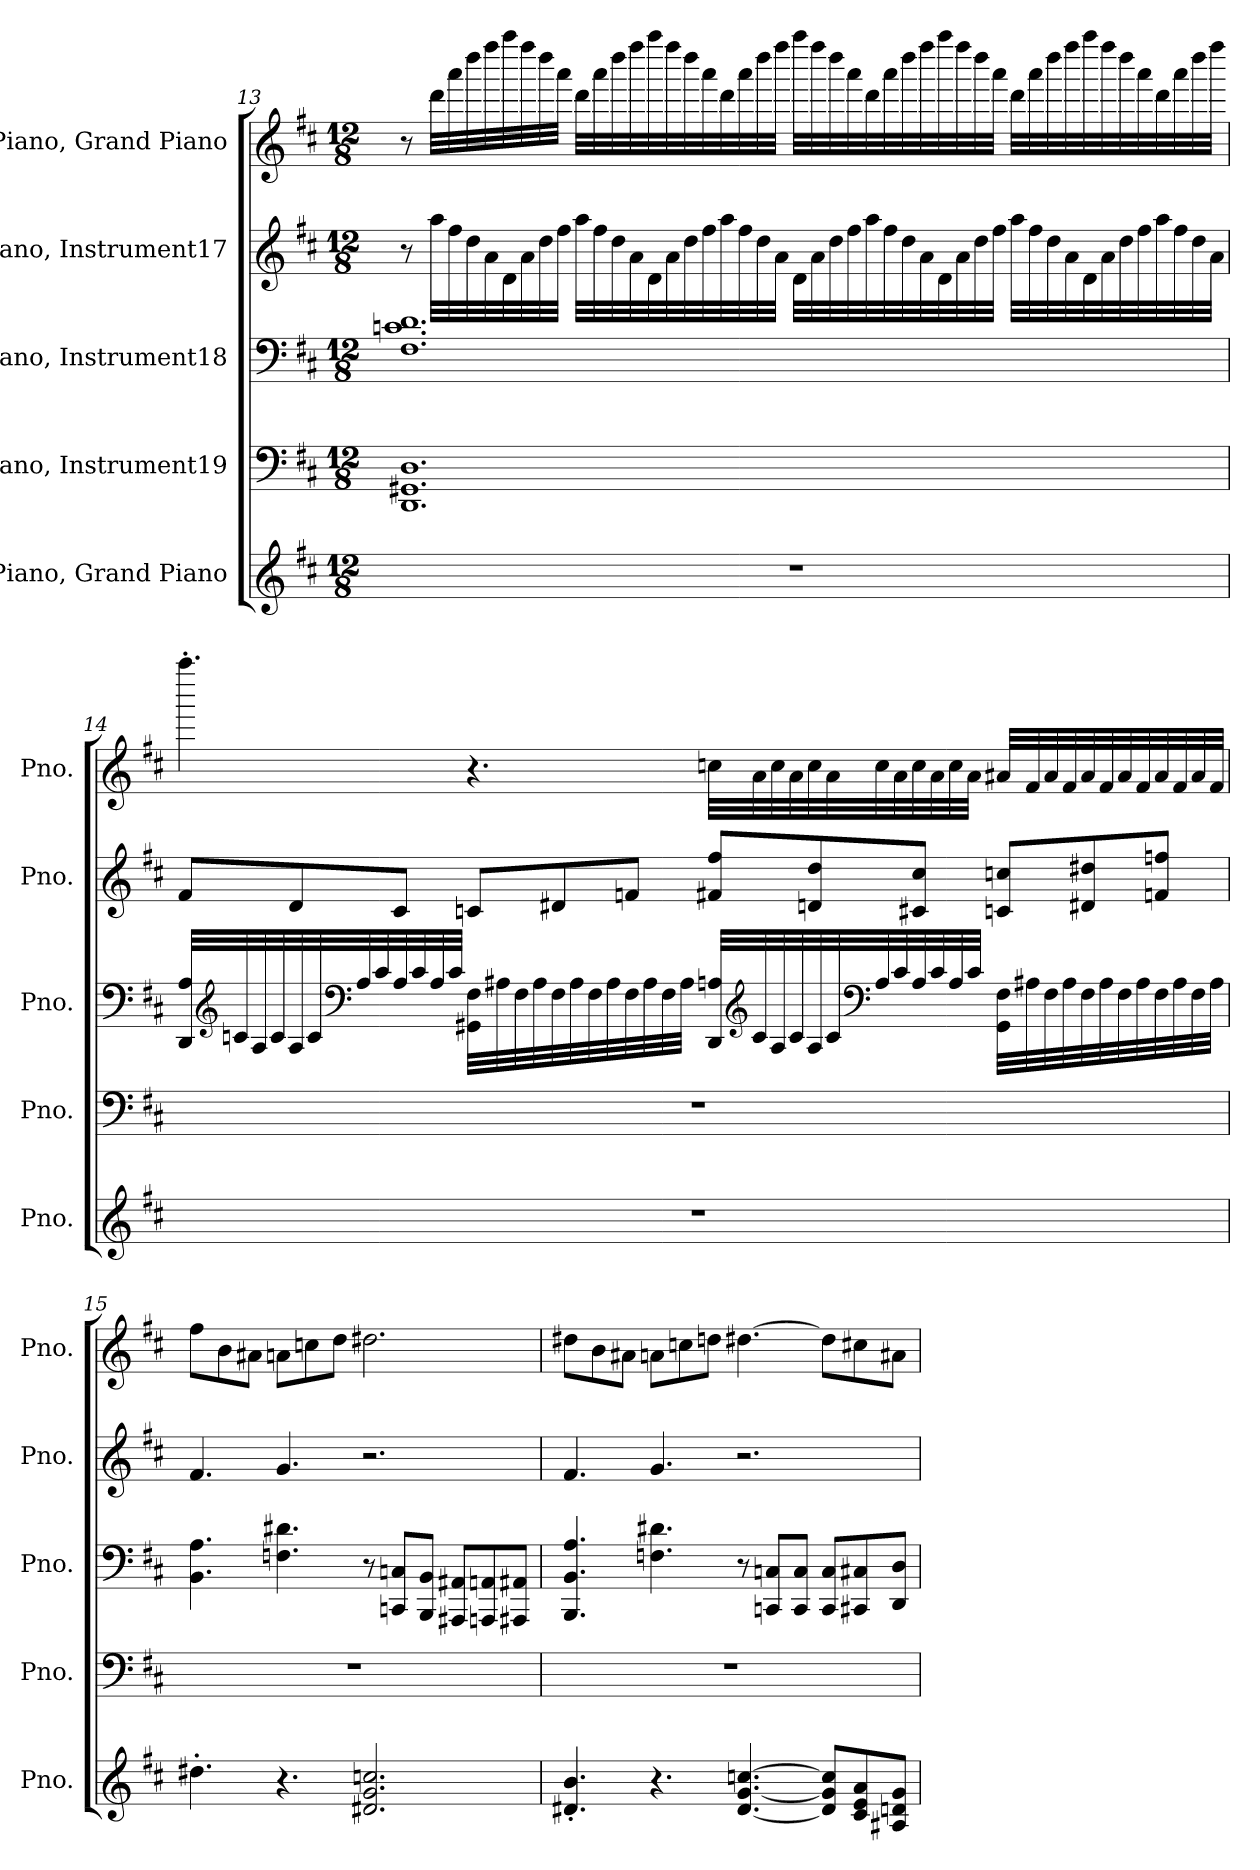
**kern	**kern	**kern	**kern	**kern
*part5	*part4	*part3	*part2	*part1
*staff5	*staff4	*staff3	*staff2	*staff1
*I"Piano, Grand Piano	*I"Piano, Instrument19	*I"Piano, Instrument18	*I"Piano, Instrument17	*I"Piano, Grand Piano
*I'Pno.	*I'Pno.	*I'Pno.	*I'Pno.	*I'Pno.
!!LO:PB:g=z
*clefG2	*clefF4	*clefF4	*clefG2	*clefG2
*k[f#c#]	*k[f#c#]	*k[f#c#]	*k[f#c#]	*k[f#c#]
*M12/8	*M12/8	*M12/8	*M12/8	*M12/8
=13	=13	=13	=13	=13
1.r	1.DD 1.GG#X 1.D	1.F# 1.cn 1.d	8r	8r
.	.	.	32aa\LLL	32ddd\LLL
.	.	.	32ff#\	32aaa\
.	.	.	32dd\	32dddd\
.	.	.	32a\	32ffff#\
.	.	.	32d\	32aaaa\
.	.	.	32a\	32ffff#\
.	.	.	32dd\	32dddd\
.	.	.	32ff#\JJJ	32aaa\JJJ
.	.	.	32aa\LLL	32ddd\LLL
.	.	.	32ff#\	32aaa\
.	.	.	32dd\	32dddd\
.	.	.	32a\	32ffff#\
.	.	.	32d\	32aaaa\
.	.	.	32a\	32ffff#\
.	.	.	32dd\	32dddd\
.	.	.	32ff#\	32aaa\
.	.	.	32aa\	32ddd\
.	.	.	32ff#\	32aaa\
.	.	.	32dd\	32dddd\
.	.	.	32a\JJJ	32ffff#\JJJ
.	.	.	32d\LLL	32aaaa\LLL
.	.	.	32a\	32ffff#\
.	.	.	32dd\	32dddd\
.	.	.	32ff#\	32aaa\
.	.	.	32aa\	32ddd\
.	.	.	32ff#\	32aaa\
.	.	.	32dd\	32dddd\
.	.	.	32a\	32ffff#\
.	.	.	32d\	32aaaa\
.	.	.	32a\	32ffff#\
.	.	.	32dd\	32dddd\
.	.	.	32ff#\JJJ	32aaa\JJJ
.	.	.	32aa\LLL	32ddd\LLL
.	.	.	32ff#\	32aaa\
.	.	.	32dd\	32dddd\
.	.	.	32a\	32ffff#\
.	.	.	32d\	32aaaa\
.	.	.	32a\	32ffff#\
.	.	.	32dd\	32dddd\
.	.	.	32ff#\	32aaa\
.	.	.	32aa\	32ddd\
.	.	.	32ff#\	32aaa\
.	.	.	32dd\	32dddd\
.	.	.	32a\JJJ	32ffff#\JJJ
!!LO:LB:g=z
=14	=14	=14	=14	=14
1.r	1.r	32DD/ 32A/LLL	8f#/L	4.aaaa'\
*	*	*clefG2	*	*
.	.	32cn/	.	.
.	.	32A/	.	.
.	.	32c/	.	.
.	.	32A/	8d/	.
.	.	32c/	.	.
*	*	*clefF4	*	*
.	.	32A/	.	.
.	.	32c/	.	.
.	.	32A/	8c#/J	.
.	.	32c/	.	.
.	.	32A/	.	.
.	.	32c/JJJ	.	.
.	.	32GG#X\ 32F#\LLL	8cn/L	4.r
.	.	32A#X\	.	.
.	.	32F#\	.	.
.	.	32A#\	.	.
.	.	32F#\	8d#X/	.
.	.	32A#\	.	.
.	.	32F#\	.	.
.	.	32A#\	.	.
.	.	32F#\	8fn/J	.
.	.	32A#\	.	.
.	.	32F#\	.	.
.	.	32A#\JJJ	.	.
.	.	32DD/ 32An/LLL	8f#X/ 8ff#/L	32ccn\LLL
*	*	*clefG2	*	*
.	.	32c/	.	32a\
.	.	32A/	.	32cc\
.	.	32c/	.	32a\
.	.	32A/	8dn/ 8dd/	32cc\
.	.	32c/	.	32a\
*	*	*clefF4	*	*
.	.	32A/	.	32cc\
.	.	32c/	.	32a\
.	.	32A/	8c#X/ 8cc#/J	32cc\
.	.	32c/	.	32a\
.	.	32A/	.	32cc\
.	.	32c/JJJ	.	32a\JJJ
.	.	32GG#\ 32F#\LLL	8cn/ 8ccn/L	32a#X/LLL
.	.	32A#X\	.	32f#/
.	.	32F#\	.	32a#/
.	.	32A#\	.	32f#/
.	.	32F#\	8d#X/ 8dd#X/	32a#/
.	.	32A#\	.	32f#/
.	.	32F#\	.	32a#/
.	.	32A#\	.	32f#/
.	.	32F#\	8fn/ 8ffn/J	32a#/
.	.	32A#\	.	32f#/
.	.	32F#\	.	32a#/
.	.	32A#\JJJ	.	32f#/JJJ
!!LO:PB:g=z
=15	=15	=15	=15	=15
4.dd#X'\	1.r	4.BB\ 4.A\	4.f#/	8ff#\L
.	.	.	.	8b\
.	.	.	.	8a#X\J
4.r	.	4.Fn\ 4.d#X\	4.g/	8an\L
.	.	.	.	8ccn\
.	.	.	.	8dd\J
2.d#X/ 2.g/ 2.ccn/	.	8r	2.r	2.dd#X\
.	.	8CCn/ 8Cn/L	.	.
.	.	8BBB/ 8BB/J	.	.
.	.	8AAA#X/ 8AA#X/L	.	.
.	.	8AAAn/ 8AAn/	.	.
.	.	8AAA#X/ 8AA#X/J	.	.
=16	=16	=16	=16	=16
4.d#X/' 4.b/'	1.r	4.BBB/ 4.BB/ 4.A/	4.f#/	8dd#X\L
.	.	.	.	8b\
.	.	.	.	8a#X\J
4.r	.	4.Fn\ 4.d#X\	4.g/	8an\L
.	.	.	.	8ccn\
.	.	.	.	8ddn\J
[4.d#/ [4.g/ [4.ccn/	.	8r	2.r	[4.dd#X\
.	.	8CCn/ 8Cn/L	.	.
.	.	8CC/ 8C/J	.	.
8d#/] 8g/] 8cc/]L	.	8CC/ 8C/L	.	8dd#\L]
8c#/ 8e/ 8a/	.	8CC#X/ 8C#X/	.	8cc#X\
8A#X/ 8dn/ 8g/J	.	8DD/ 8D/J	.	8a#X\J
=	=	=	=	=
*-	*-	*-	*-	*-
